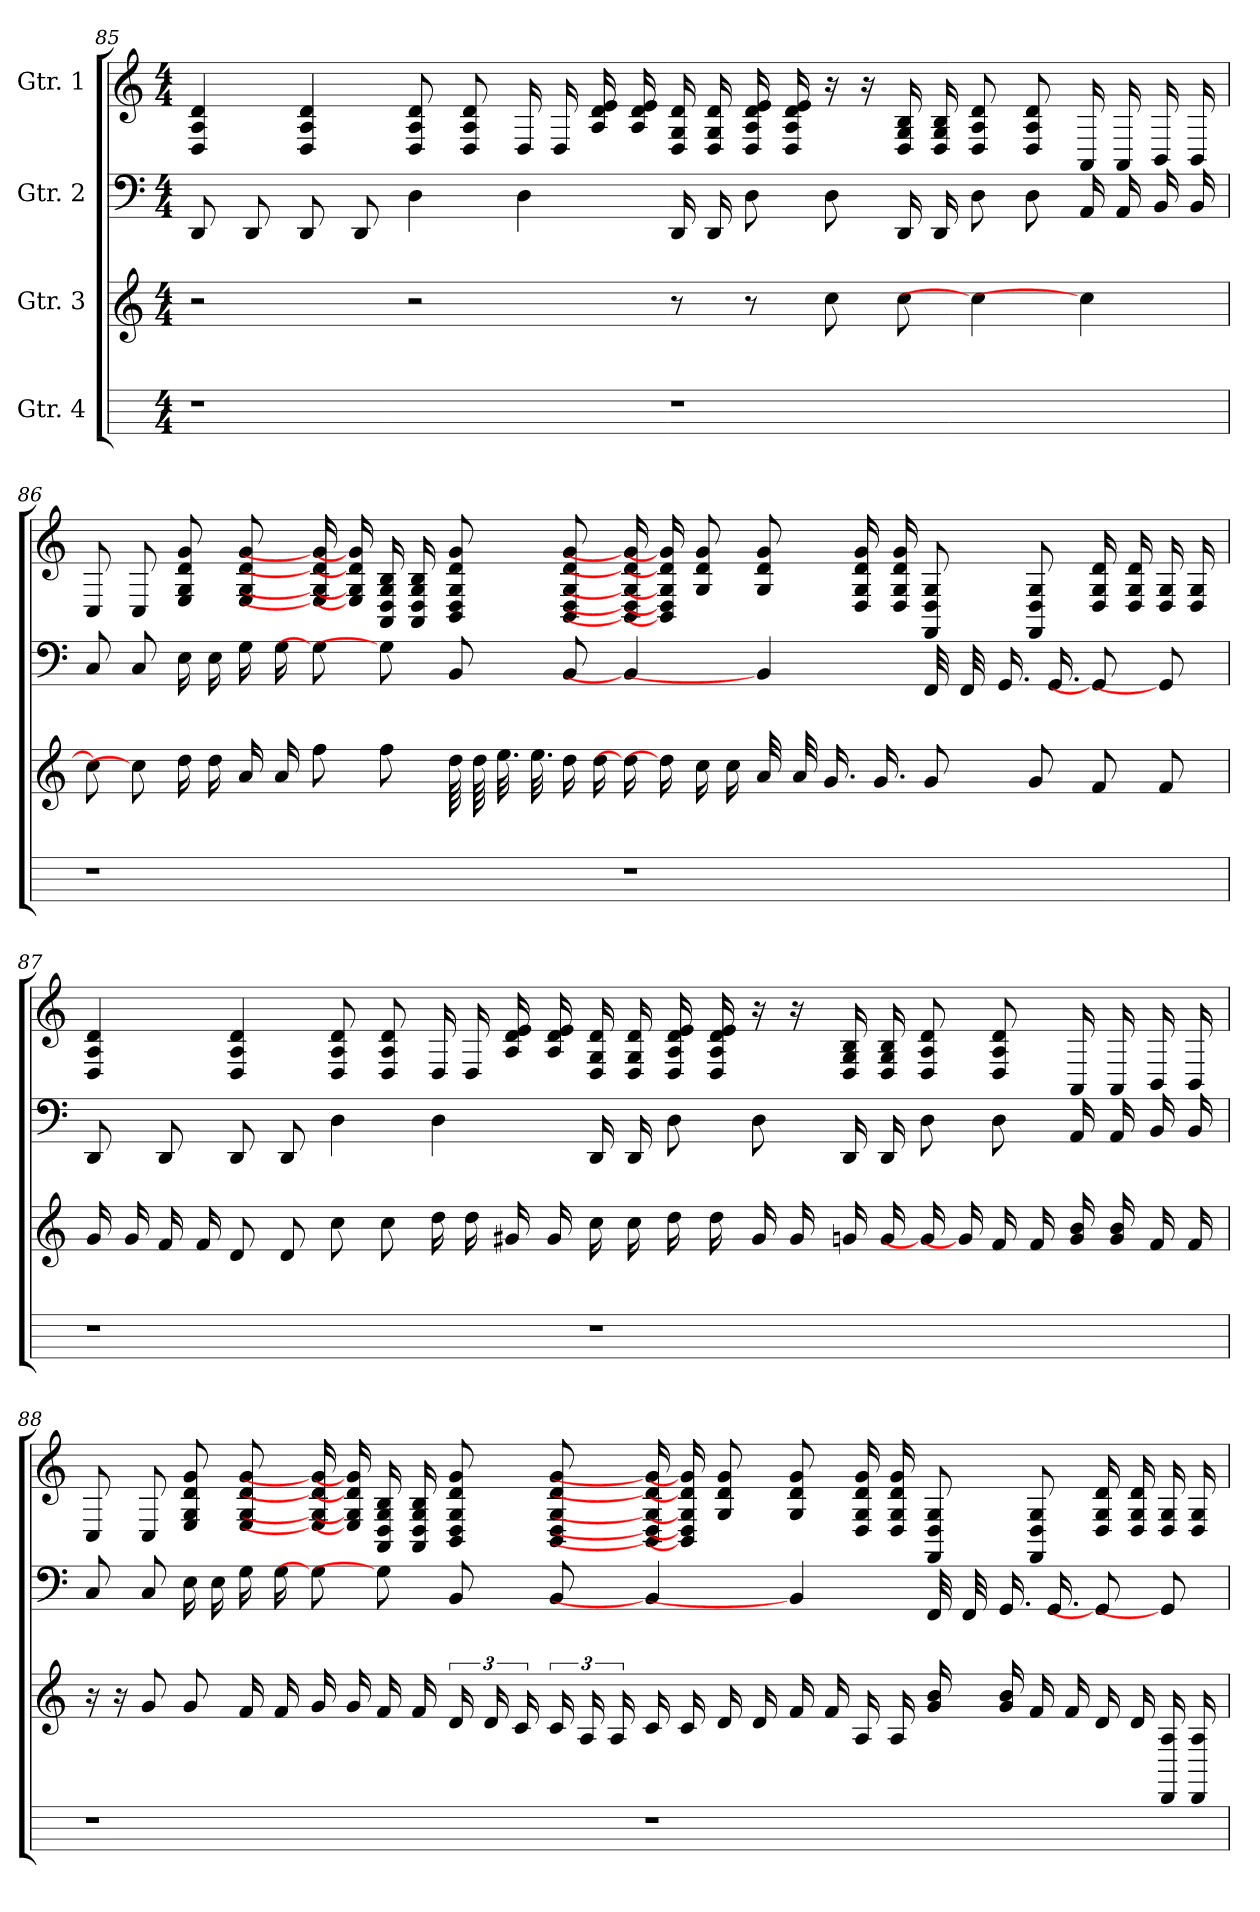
**kern	**kern	**kern	**kern
*part4	*part3	*part2	*part1
*staff4	*staff3	*staff2	*staff1
*I"Gtr. 4	*I"Gtr. 3	*I"Gtr. 2	*I"Gtr. 1
*	*	*	*
*k[]	*k[]	*k[]	*k[]
*M4/4	*M4/4	*M4/4	*M4/4
=85	=85	=85	=85
1r	2r	8DD	4d 4A 4D
.	.	8DD	.
.	.	8DD	4d 4A 4D
.	.	8DD	.
.	2r	4D	8d 8A 8D
.	.	.	8d 8A 8D
.	.	4D	16D
.	.	.	16D
.	.	.	16e 16d 16A
.	.	.	16e 16d 16A
1r	8r	16DD	16d 16G 16D
.	.	16DD	16d 16G 16D
.	8r	8D	16e 16d 16A 16D
.	.	.	16e 16d 16A 16D
.	8cc	8D	16r
.	.	.	16r
.	8cc	16DD	16B 16G 16D
.	.	16DD	16B 16G 16D
.	4cc]	8D	8d 8A 8D
.	.	8D	8d 8A 8D
.	4cc]	16AA	16AA
.	.	16AA	16AA
.	.	16BB	16BB
.	.	16BB	16BB
=86	=86	=86	=86
1r	8cc]	8C	8C
.	8cc]	8C	8C
.	16dd	16E	8g 8d 8G 8E
.	16dd	16E	.
.	16a	16G	8g 8d 8G 8E
.	16a	16G	.
.	8ff	8G]	16g] 16d] 16G] 16E]
.	.	.	16g] 16d] 16G] 16E]
.	8ff	8G]	16B 16G 16D 16AA
.	.	.	16B 16G 16D 16AA
.	64dd	8BB	8g 8d 8G 8D 8BB
.	64dd	.	.
.	32.ee	.	.
.	32.ee	.	.
.	16dd	8BB	8g 8d 8G 8D 8BB
.	16dd	.	.
1r	16dd]	4BB]	16g] 16d] 16G] 16D] 16BB]
.	16dd]	.	16g] 16d] 16G] 16D] 16BB]
.	16cc	.	8g 8d 8G
.	16cc	.	.
.	32a	4BB]	8g 8d 8G
.	32a	.	.
.	16.g	.	.
.	.	.	16g 16d 16G 16D
.	16.g	.	.
.	.	.	16g 16d 16G 16D
.	8g	32FF	8G 8D 8FF
.	.	32FF	.
.	.	16.GG	.
.	8g	.	8G 8D 8FF
.	.	16.GG	.
.	8f	8GG]	16d 16G 16D
.	.	.	16d 16G 16D
.	8f	8GG]	16G 16D
.	.	.	16G 16D
=87	=87	=87	=87
1r	16g	8DD	4d 4A 4D
.	16g	.	.
.	16f	8DD	.
.	16f	.	.
.	8d	8DD	4d 4A 4D
.	8d	8DD	.
.	8cc	4D	8d 8A 8D
.	8cc	.	8d 8A 8D
.	16dd	4D	16D
.	16dd	.	16D
.	16g#	.	16e 16d 16A
.	16g#	.	16e 16d 16A
1r	16cc	16DD	16d 16G 16D
.	16cc	16DD	16d 16G 16D
.	16dd	8D	16e 16d 16A 16D
.	16dd	.	16e 16d 16A 16D
.	16g#	8D	16r
.	16g#	.	16r
.	16g	16DD	16B 16G 16D
.	16g	16DD	16B 16G 16D
.	16g]	8D	8d 8A 8D
.	16g]	.	.
.	16f	8D	8d 8A 8D
.	16f	.	.
.	16b 16g	16AA	16AA
.	16b 16g	16AA	16AA
.	16f	16BB	16BB
.	16f	16BB	16BB
=88	=88	=88	=88
1r	16r	8C	8C
.	16r	.	.
.	8g	8C	8C
.	8g	16E	8g 8d 8G 8E
.	.	16E	.
.	16f	16G	8g 8d 8G 8E
.	16f	16G	.
.	16g	8G]	16g] 16d] 16G] 16E]
.	16g	.	16g] 16d] 16G] 16E]
.	16f	8G]	16B 16G 16D 16AA
.	16f	.	16B 16G 16D 16AA
.	24d	8BB	8g 8d 8G 8D 8BB
.	24d	.	.
.	24c	.	.
.	24c	8BB	8g 8d 8G 8D 8BB
.	24A	.	.
.	24A	.	.
1r	16c	4BB]	16g] 16d] 16G] 16D] 16BB]
.	16c	.	16g] 16d] 16G] 16D] 16BB]
.	16d	.	8g 8d 8G
.	16d	.	.
.	16f	4BB]	8g 8d 8G
.	16f	.	.
.	16A	.	16g 16d 16G 16D
.	16A	.	16g 16d 16G 16D
.	16b 16g	32FF	8G 8D 8FF
.	.	32FF	.
.	16b 16g	16.GG	.
.	16f	.	8G 8D 8FF
.	.	16.GG	.
.	16f	.	.
.	16d	8GG]	16d 16G 16D
.	16d	.	16d 16G 16D
.	16A 16DD	8GG]	16G 16D
.	16A 16DD	.	16G 16D
=	=	=	=
*-	*-	*-	*-
